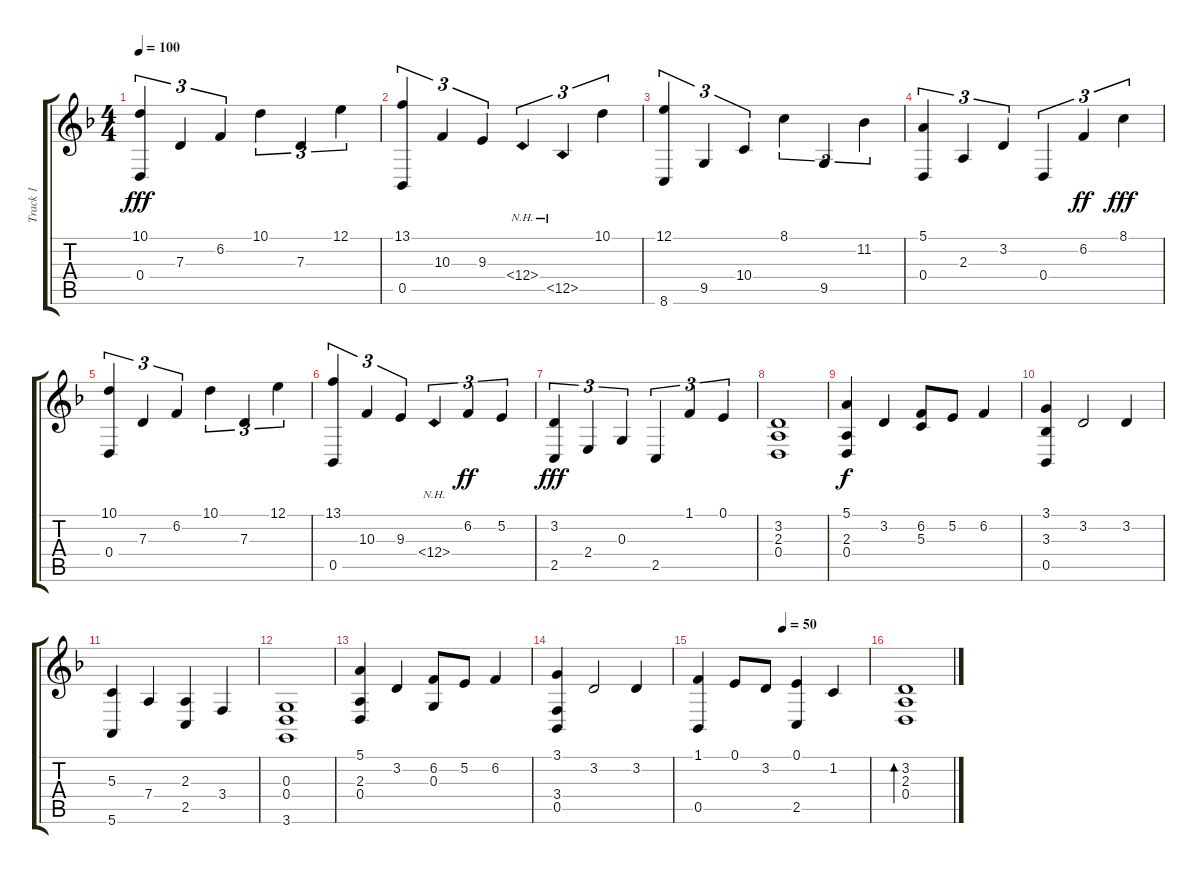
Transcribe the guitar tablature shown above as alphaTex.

\track ("Track 1" "Track 1") {instrument orchestralharp}
\staff {score tabs}
\tuning (E4 B3 G3 D3 Bb2 E2) {hide}
\ts (4 4)
\tempo 100
\clef g2
\ks dminor
(10.1 0.4).4{tu (3 2) dy fff} 7.3.4{tu (3 2)} 6.2.4{tu (3 2)} 10.1.4{tu (3 2)} 7.3.4{tu (3 2)} 12.1.4{tu (3 2)} |
(13.1 0.5).4{tu (3 2)} 10.3.4{tu (3 2)} 9.3.4{tu (3 2)} 12.4{nh}.4{tu (3 2)} 12.5{nh}.4{tu (3 2)} 10.1.4{tu (3 2)} |
(12.1 8.6).4{tu (3 2)} 9.5.4{tu (3 2)} 10.4.4{tu (3 2)} 8.1.4{tu (3 2)} 9.5.4{tu (3 2)} 11.2.4{tu (3 2)} |
(5.1 0.4).4{tu (3 2)} 2.3.4{tu (3 2)} 3.2.4{tu (3 2)} 0.4.4{tu (3 2)} 6.2.4{tu (3 2) dy ff} 8.1.4{tu (3 2) dy fff} |
(10.1 0.4).4{tu (3 2)} 7.3.4{tu (3 2)} 6.2.4{tu (3 2)} 10.1.4{tu (3 2)} 7.3.4{tu (3 2)} 12.1.4{tu (3 2)} |
(13.1 0.5).4{tu (3 2)} 10.3.4{tu (3 2)} 9.3.4{tu (3 2)} 12.4{nh}.4{tu (3 2)} 6.2.4{tu (3 2) dy ff} 5.2.4{tu (3 2)} |
(3.2 2.5).4{tu (3 2) dy fff} 2.4.4{tu (3 2)} 0.3.4{tu (3 2)} 2.5.4{tu (3 2)} 1.1.4{tu (3 2)} 0.1.4{tu (3 2)} |
(3.2 2.3 0.4).1 |
(5.1 2.3 0.4).4{dy f} 3.2.4 (6.2 5.3).8 5.2.8 6.2.4 |
(3.1 3.3 0.5).4 3.2.2 3.2.4 |
(5.3 5.6).4 7.4.4 (2.3 2.5).4 3.4.4 |
(0.3 0.4 3.6).1 |
(5.1 2.3 0.4).4 3.2.4 (6.2 0.3).8 5.2.8 6.2.4 |
(3.1 3.4 0.5).4 3.2.2 3.2.4 |
\tempo (50 0.5)
(1.1 0.5).4 0.1.8 3.2.8 (0.1 2.5).4 1.2.4 |
(3.2 2.3 0.4).1{bd 60}
